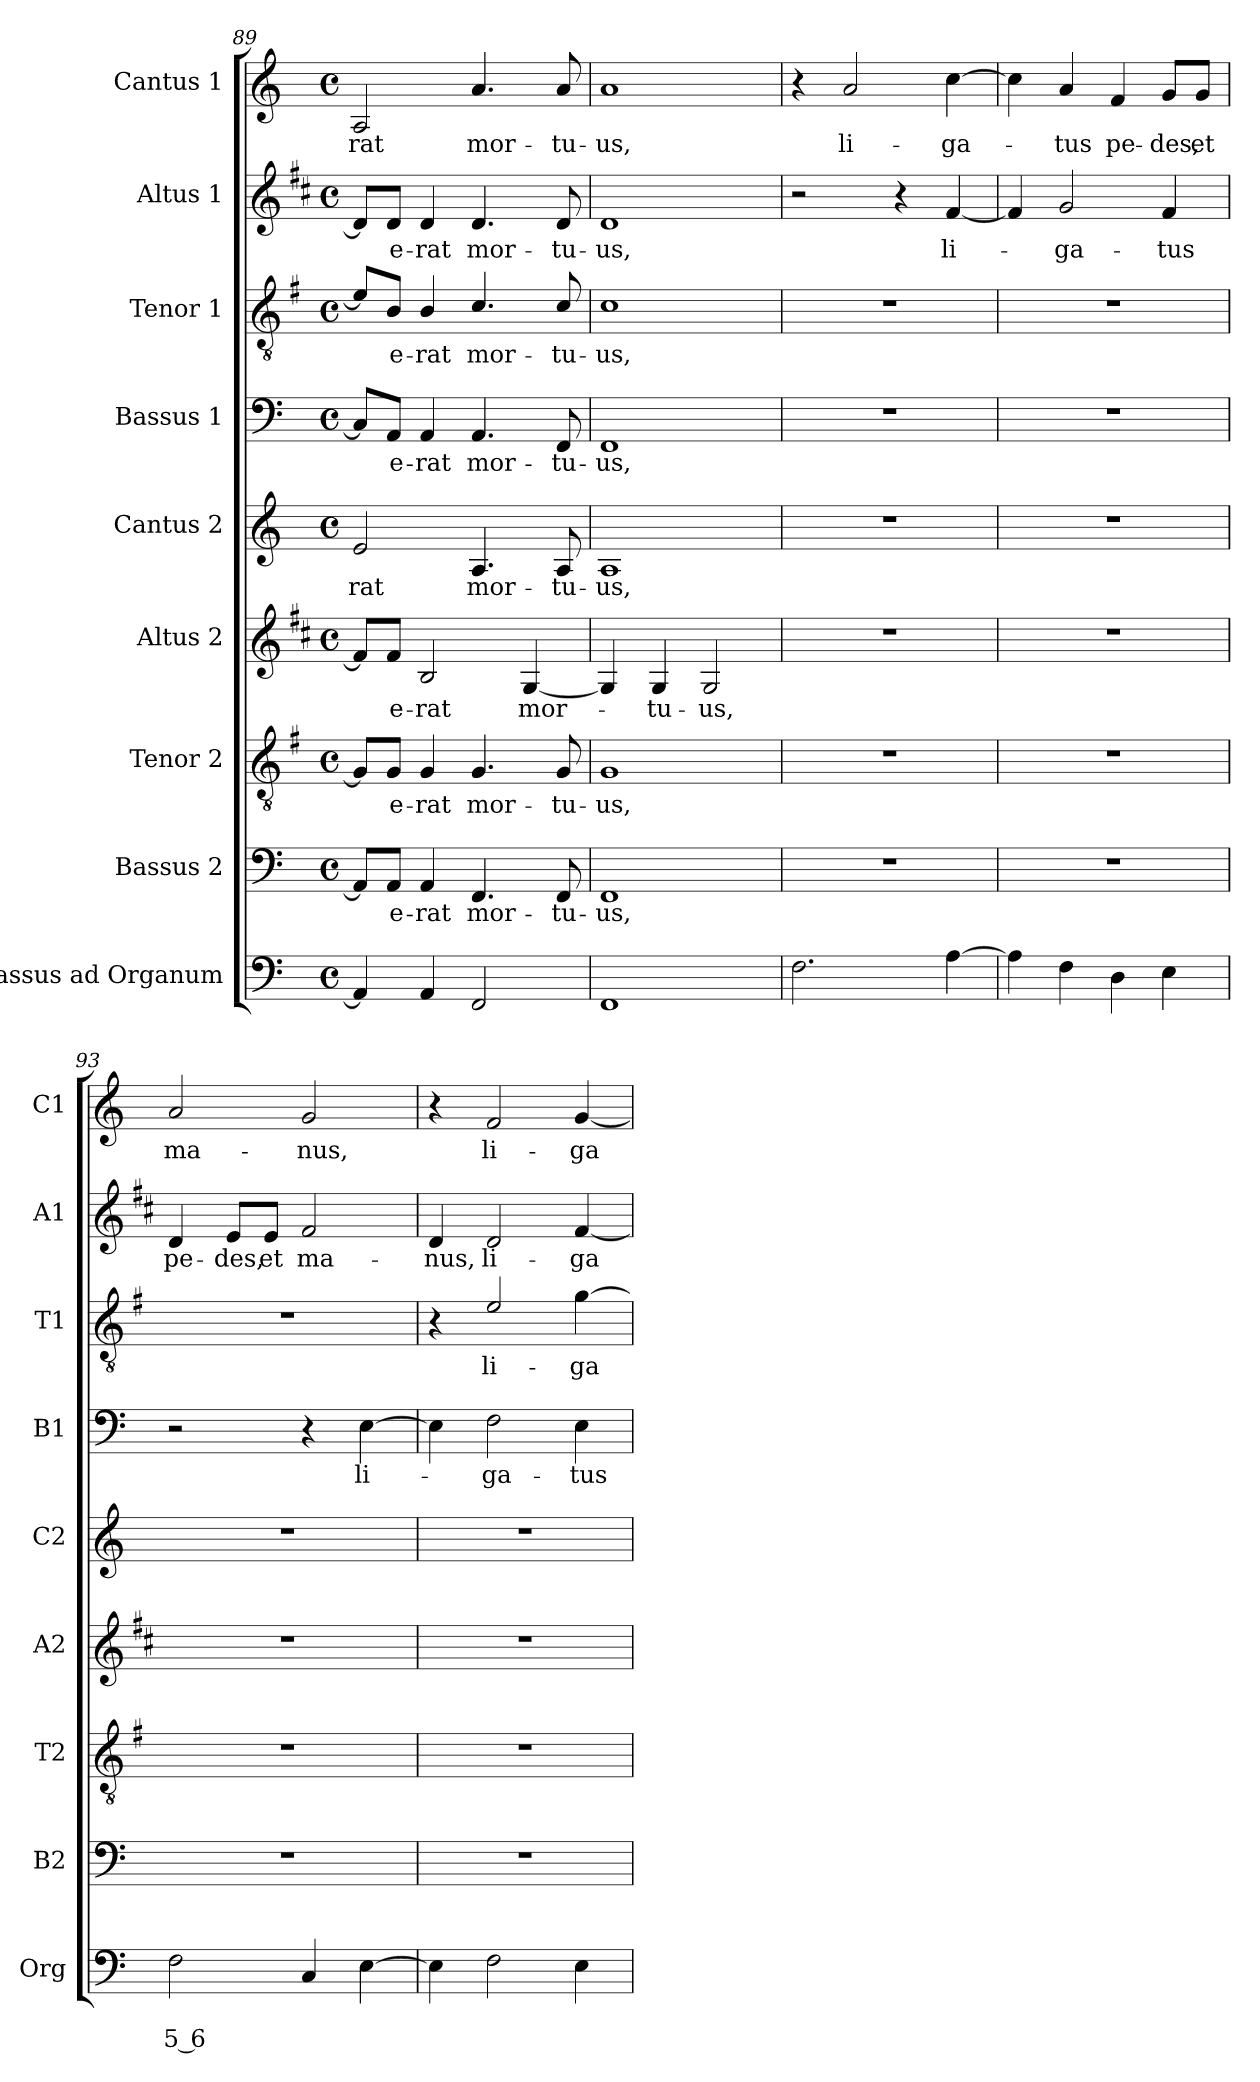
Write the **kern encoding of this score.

**kern	**text	**text	**kern	**text	**kern	**text	**kern	**text	**kern	**text	**kern	**text	**kern	**text	**kern	**text	**kern	**text
*part9	*part9	*part9	*part8	*part8	*part7	*part7	*part6	*part6	*part5	*part5	*part4	*part4	*part3	*part3	*part2	*part2	*part1	*part1
*staff9	*staff9	*staff9	*staff8	*staff8	*staff7	*staff7	*staff6	*staff6	*staff5	*staff5	*staff4	*staff4	*staff3	*staff3	*staff2	*staff2	*staff1	*staff1
*I"Bassus ad Organum	*	*	*I"Bassus 2	*	*I"Tenor 2	*	*I"Altus 2	*	*I"Cantus 2	*	*I"Bassus 1	*	*I"Tenor 1	*	*I"Altus 1	*	*I"Cantus 1	*
*I'Org	*	*	*I'B2	*	*I'T2	*	*I'A2	*	*I'C2	*	*I'B1	*	*I'T1	*	*I'A1	*	*I'C1	*
*clefF4	*	*	*clefF4	*	*clefGv2	*	*clefG2	*	*clefG2	*	*clefF4	*	*clefGv2	*	*clefG2	*	*clefG2	*
*	*	*	*	*	*ITrd4c7	*	*ITrd1c2	*	*	*	*	*	*ITrd4c7	*	*ITrd1c2	*	*	*
*k[]	*	*	*k[]	*	*k[]	*	*k[]	*	*k[]	*	*k[]	*	*k[]	*	*k[]	*	*k[]	*
*C:	*	*	*C:	*	*C:	*	*C:	*	*C:	*	*C:	*	*C:	*	*C:	*	*C:	*
*M4/4	*	*	*M4/4	*	*M4/4	*	*M4/4	*	*M4/4	*	*M4/4	*	*M4/4	*	*M4/4	*	*M4/4	*
*met(c)	*	*	*met(c)	*	*met(c)	*	*met(c)	*	*met(c)	*	*met(c)	*	*met(c)	*	*met(c)	*	*met(c)	*
=89	=89	=89	=89	=89	=89	=89	=89	=89	=89	=89	=89	=89	=89	=89	=89	=89	=89	=89
!	!	!	!	!	!	!	!	!	!	!LO:LY:b	!	!	!	!	!	!	!	!LO:LY:b
4AA/]	.	.	8AA/L]	.	8C/L]	.	8e/L]	.	2e/	-rat	8C/L]	.	8A/L]	.	8c/L]	.	2A/	-rat
!	!	!	!	!LO:LY:b	!	!LO:LY:b	!	!LO:LY:b	!	!	!	!LO:LY:b	!	!LO:LY:b	!	!LO:LY:b	!	!
.	.	.	8AA/J	-e-	8C/J	-e-	8e/J	-e-	.	.	8AA/J	-e-	8E/J	-e-	8c/J	-e-	.	.
!	!	!	!	!LO:LY:b	!	!LO:LY:b	!	!LO:LY:b	!	!	!	!LO:LY:b	!	!LO:LY:b	!	!LO:LY:b	!	!
4AA/	.	.	4AA/	-rat	4C/	-rat	2A/	-rat	.	.	4AA/	-rat	4E/	-rat	4c/	-rat	.	.
!	!	!	!	!LO:LY:b	!	!LO:LY:b	!	!	!	!LO:LY:b	!	!LO:LY:b	!	!LO:LY:b	!	!LO:LY:b	!	!LO:LY:b
2FF/	.	.	4.FF/	mor-	4.C/	mor-	.	.	4.A/	mor-	4.AA/	mor-	4.F/	mor-	4.c/	mor-	4.a/	mor-
!	!	!	!	!	!	!	!	!LO:LY:b	!	!	!	!	!	!	!	!	!	!
.	.	.	.	.	.	.	[4F/	mor-	.	.	.	.	.	.	.	.	.	.
!	!	!	!	!LO:LY:b	!	!LO:LY:b	!	!	!	!LO:LY:b	!	!LO:LY:b	!	!LO:LY:b	!	!LO:LY:b	!	!LO:LY:b
.	.	.	8FF/	-tu-	8C/	-tu-	.	.	8A/	-tu-	8FF/	-tu-	8F/	-tu-	8c/	-tu-	8a/	-tu-
!!LO:PB:g=z
=90	=90	=90	=90	=90	=90	=90	=90	=90	=90	=90	=90	=90	=90	=90	=90	=90	=90	=90
!	!	!	!	!LO:LY:b	!	!LO:LY:b	!	!	!	!LO:LY:b	!	!LO:LY:b	!	!LO:LY:b	!	!LO:LY:b	!	!LO:LY:b
1FF	.	.	1FF	-us,	1C	-us,	4F/]	.	1A	-us,	1FF	-us,	1F	-us,	1c	-us,	1a	-us,
!	!	!	!	!	!	!	!	!LO:LY:b	!	!	!	!	!	!	!	!	!	!
.	.	.	.	.	.	.	4F/	-tu-	.	.	.	.	.	.	.	.	.	.
!	!	!	!	!	!	!	!	!LO:LY:b	!	!	!	!	!	!	!	!	!	!
.	.	.	.	.	.	.	2F/	-us,	.	.	.	.	.	.	.	.	.	.
=91	=91	=91	=91	=91	=91	=91	=91	=91	=91	=91	=91	=91	=91	=91	=91	=91	=91	=91
2.F\	.	.	1r	.	1r	.	1r	.	1r	.	1r	.	1r	.	2r	.	4r	.
!	!	!	!	!	!	!	!	!	!	!	!	!	!	!	!	!	!	!LO:LY:b
.	.	.	.	.	.	.	.	.	.	.	.	.	.	.	.	.	2a/	li-
.	.	.	.	.	.	.	.	.	.	.	.	.	.	.	4r	.	.	.
!	!	!	!	!	!	!	!	!	!	!	!	!	!	!	!	!LO:LY:b	!	!LO:LY:b
[4A\	.	.	.	.	.	.	.	.	.	.	.	.	.	.	[4e/	li-	[4cc\	-ga-
=92	=92	=92	=92	=92	=92	=92	=92	=92	=92	=92	=92	=92	=92	=92	=92	=92	=92	=92
4A\]	.	.	1r	.	1r	.	1r	.	1r	.	1r	.	1r	.	4e/]	.	4cc\]	.
!	!	!	!	!	!	!	!	!	!	!	!	!	!	!	!	!LO:LY:b	!	!LO:LY:b
4F\	.	.	.	.	.	.	.	.	.	.	.	.	.	.	2f/	-ga-	4a/	-tus
!	!	!	!	!	!	!	!	!	!	!	!	!	!	!	!	!	!	!LO:LY:b
4D\	.	.	.	.	.	.	.	.	.	.	.	.	.	.	.	.	4f/	pe-
!	!	!	!	!	!	!	!	!	!	!	!	!	!	!	!	!LO:LY:b	!	!LO:LY:b
4E\	.	.	.	.	.	.	.	.	.	.	.	.	.	.	4e/	-tus	8g/L	-des,
!	!	!	!	!	!	!	!	!	!	!	!	!	!	!	!	!	!	!LO:LY:b
.	.	.	.	.	.	.	.	.	.	.	.	.	.	.	.	.	8g/J	et
=93	=93	=93	=93	=93	=93	=93	=93	=93	=93	=93	=93	=93	=93	=93	=93	=93	=93	=93
!	!	!LO:LY:b	!	!	!	!	!	!	!	!	!	!	!	!	!	!LO:LY:b	!	!LO:LY:b
2F\	.	5 6	1r	.	1r	.	1r	.	1r	.	2r	.	1r	.	4c/	pe-	2a/	ma-
!	!	!	!	!	!	!	!	!	!	!	!	!	!	!	!	!LO:LY:b	!	!
.	.	.	.	.	.	.	.	.	.	.	.	.	.	.	8d/L	-des,	.	.
!	!	!	!	!	!	!	!	!	!	!	!	!	!	!	!	!LO:LY:b	!	!
.	.	.	.	.	.	.	.	.	.	.	.	.	.	.	8d/J	et	.	.
!	!	!	!	!	!	!	!	!	!	!	!	!	!	!	!	!LO:LY:b	!	!LO:LY:b
4C/	.	.	.	.	.	.	.	.	.	.	4r	.	.	.	2e/	ma-	2g/	-nus,
!	!	!	!	!	!	!	!	!	!	!	!	!LO:LY:b	!	!	!	!	!	!
[4E\	.	.	.	.	.	.	.	.	.	.	[4E\	li-	.	.	.	.	.	.
=94	=94	=94	=94	=94	=94	=94	=94	=94	=94	=94	=94	=94	=94	=94	=94	=94	=94	=94
!	!	!	!	!	!	!	!	!	!	!	!	!	!	!	!	!LO:LY:b	!	!
4E\]	.	.	1r	.	1r	.	1r	.	1r	.	4E\]	.	4r	.	4c/	-nus,	4r	.
!	!	!	!	!	!	!	!	!	!	!	!	!LO:LY:b	!	!LO:LY:b	!	!LO:LY:b	!	!LO:LY:b
2F\	.	.	.	.	.	.	.	.	.	.	2F\	-ga-	2A/	li-	2c/	li-	2f/	li-
!	!	!	!	!	!	!	!	!	!	!	!	!LO:LY:b	!	!LO:LY:b	!	!LO:LY:b	!	!LO:LY:b
4E\	.	.	.	.	.	.	.	.	.	.	4E\	-tus	[4c\	-ga-	[4e/	-ga-	[4g/	-ga-
=	=	=	=	=	=	=	=	=	=	=	=	=	=	=	=	=	=	=
*-	*-	*-	*-	*-	*-	*-	*-	*-	*-	*-	*-	*-	*-	*-	*-	*-	*-	*-
